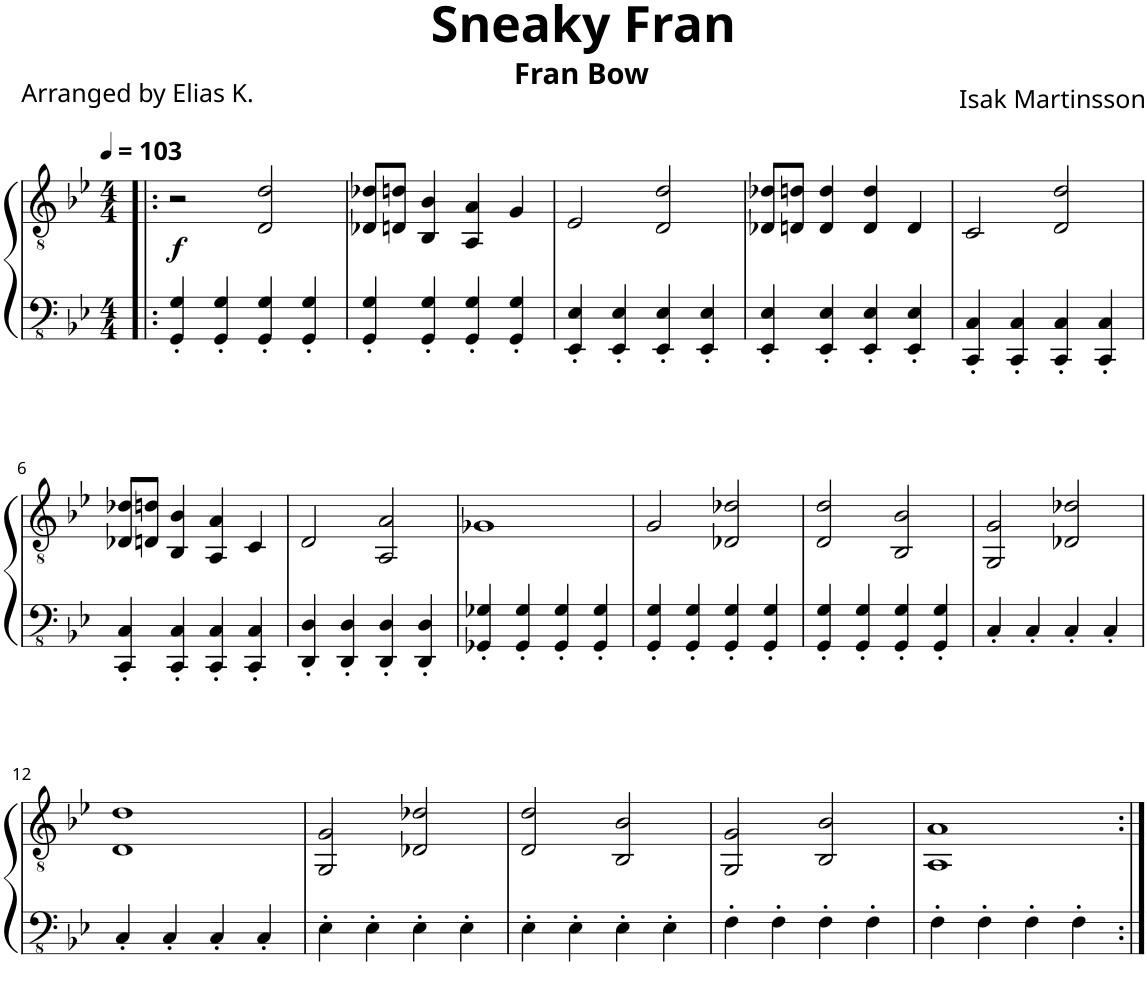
**kern	**kern	**dynam
*part1	*part1	*part1
*staff2	*staff1	*staff1/2
*I"Klavier	*	*
*I'Klav.	*	*
*clefFv4	*clefGv2	*
*k[b-e-]	*k[b-e-]	*
*M4/4	*M4/4	*
*MM103	*MM103	*
=1!|:	=1!|:	=1!|:
!	!	!LO:DY:b
4GGG/' 4GG/'	2r	f
4GGG/' 4GG/'	.	.
4GGG/' 4GG/'	2D/ 2d/	.
4GGG/' 4GG/'	.	.
=2	=2	=2
4GGG/' 4GG/'	8D-X/ 8d-X/L	.
.	8Dn/ 8dn/J	.
4GGG/' 4GG/'	4BB-/ 4B-/	.
4GGG/' 4GG/'	4AA/ 4A/	.
4GGG/' 4GG/'	4G/	.
=3	=3	=3
4EEE-/' 4EE-/'	2E-/	.
4EEE-/' 4EE-/'	.	.
4EEE-/' 4EE-/'	2D/ 2d/	.
4EEE-/' 4EE-/'	.	.
=4	=4	=4
4EEE-/' 4EE-/'	8D-X/ 8d-X/L	.
.	8Dn/ 8dn/J	.
4EEE-/' 4EE-/'	4D/ 4d/	.
4EEE-/' 4EE-/'	4D/ 4d/	.
4EEE-/' 4EE-/'	4D/	.
=5	=5	=5
4CCC/' 4CC/'	2C/	.
4CCC/' 4CC/'	.	.
4CCC/' 4CC/'	2D/ 2d/	.
4CCC/' 4CC/'	.	.
!!LO:LB:g=z
=6	=6	=6
4CCC/' 4CC/'	8D-X/ 8d-X/L	.
.	8Dn/ 8dn/J	.
4CCC/' 4CC/'	4BB-/ 4B-/	.
4CCC/' 4CC/'	4AA/ 4A/	.
4CCC/' 4CC/'	4C/	.
=7	=7	=7
4DDD/' 4DD/'	2D/	.
4DDD/' 4DD/'	.	.
4DDD/' 4DD/'	2AA/ 2A/	.
4DDD/' 4DD/'	.	.
=8	=8	=8
4GGG-X/' 4GG-X/'	1G-X	.
4GGG-/' 4GG-/'	.	.
4GGG-/' 4GG-/'	.	.
4GGG-/' 4GG-/'	.	.
=9	=9	=9
4GGG/' 4GG/'	2G/	.
4GGG/' 4GG/'	.	.
4GGG/' 4GG/'	2D-X/ 2d-X/	.
4GGG/' 4GG/'	.	.
=10	=10	=10
4GGG/' 4GG/'	2D/ 2d/	.
4GGG/' 4GG/'	.	.
4GGG/' 4GG/'	2BB-/ 2B-/	.
4GGG/' 4GG/'	.	.
=11	=11	=11
4CC'/	2GG/ 2G/	.
4CC'/	.	.
4CC'/	2D-X/ 2d-X/	.
4CC'/	.	.
!!LO:LB:g=z
=12	=12	=12
4CC'/	1D 1d	.
4CC'/	.	.
4CC'/	.	.
4CC'/	.	.
=13	=13	=13
4EE-'\	2GG/ 2G/	.
4EE-'\	.	.
4EE-'\	2D-X/ 2d-X/	.
4EE-'\	.	.
=14	=14	=14
4EE-'\	2D/ 2d/	.
4EE-'\	.	.
4EE-'\	2BB-/ 2B-/	.
4EE-'\	.	.
=15	=15	=15
4FF'\	2GG/ 2G/	.
4FF'\	.	.
4FF'\	2BB-/ 2B-/	.
4FF'\	.	.
=16	=16	=16
4FF'\	1AA 1A	.
4FF'\	.	.
4FF'\	.	.
4FF'\	.	.
=:|!	=:|!	=:|!
*-	*-	*-
